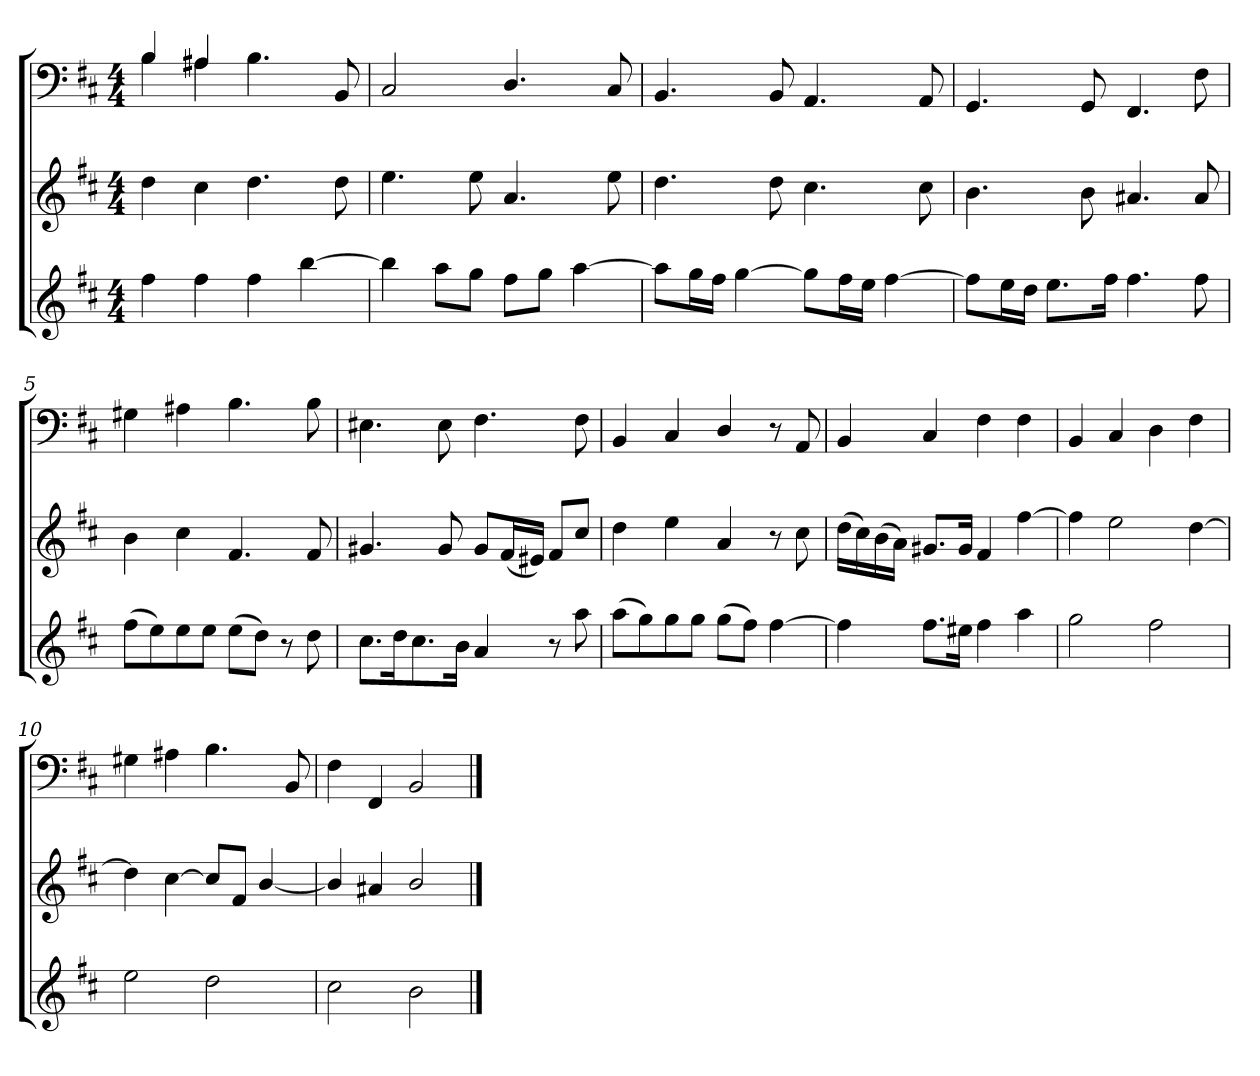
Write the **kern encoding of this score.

**kern	**kern	**kern
*part3	*part2	*part1
*staff3	*staff2	*staff1
*clefG2	*clefG2	*clefF4
*k[f#c#]	*k[f#c#]	*k[f#c#]
*b:	*b:	*b:
*M4/4	*M4/4	*M4/4
=1	=1	=1
*	*	*^
4ff#\	4dd\	4B/	4B\
4ff#\	4cc#\	4A#X/	4A#X\
4ff#\	4.dd\	2ryy	4.B\
[4bb\	.	.	.
.	8dd\	.	8BB/
*	*	*v	*v
=2	=2	=2
4bb\]	4.ee\	2C#/
8aa\L	.	.
8gg\J	8ee\	.
8ff#\L	4.a/	4.D/
8gg\J	.	.
[4aa\	.	.
.	8ee\	8C#/
=3	=3	=3
8aa\L]	4.dd\	4.BB/
16gg\L	.	.
16ff#\JJ	.	.
[4gg\	.	.
.	8dd\	8BB/
8gg\L]	4.cc#\	4.AA/
16ff#\L	.	.
16ee\JJ	.	.
[4ff#\	.	.
.	8cc#\	8AA/
=4	=4	=4
8ff#\L]	4.b\	4.GG/
16ee\L	.	.
16dd\JJ	.	.
8.ee\L	.	.
.	8b\	8GG/
16ff#\Jk	.	.
4.ff#\	4.a#X/	4.FF#/
8ff#\	8a#/	8F#\
=5	=5	=5
(8ff#\L	4b\	4G#X\
8ee\)	.	.
8ee\	4cc#\	4A#X\
8ee\J	.	.
(8ee\L	4.f#/	4.B\
8dd\J)	.	.
8r	.	.
8dd\	8f#/	8B\
=6	=6	=6
8.cc#\L	4.g#X/	4.E#X\
16dd\K	.	.
8.cc#\	.	.
.	8g#/	8E#\
16b\Jk	.	.
4a/	8g#/L	4.F#\
.	(16f#/L	.
.	16e#X/JJ)	.
8r	8f#/L	.
8aa\	8cc#/J	8F#\
=7	=7	=7
(8aa\L	4dd\	4BB/
8gg\)	.	.
8gg\	4ee\	4C#/
8gg\J	.	.
(8gg\L	4a/	4D/
8ff#\J)	.	.
[4ff#\	8r	8r
.	8cc#\	8AA/
=8	=8	=8
4ff#\]	(16dd\LL	4BB/
.	16cc#\)	.
.	(16b\	.
.	16a\JJ)	.
8.ff#\L	8.g#X/L	4C#/
16ee#X\Jk	16g#/Jk	.
4ff#\	4f#/	4F#\
4aa\	[4ff#\	4F#\
=9	=9	=9
2gg\	4ff#\]	4BB/
.	2ee\	4C#/
2ff#\	.	4D\
.	[4dd\	4F#\
=10	=10	=10
2ee\	4dd\]	4G#X\
.	[4cc#\	4A#X\
2dd\	8cc#/L]	4.B\
.	8f#/J	.
.	[4b/	.
.	.	8BB/
=11	=11	=11
2cc#\	4b/]	4F#\
.	4a#X/	4FF#/
2b\	2b/	2BB/
==	==	==
*-	*-	*-
